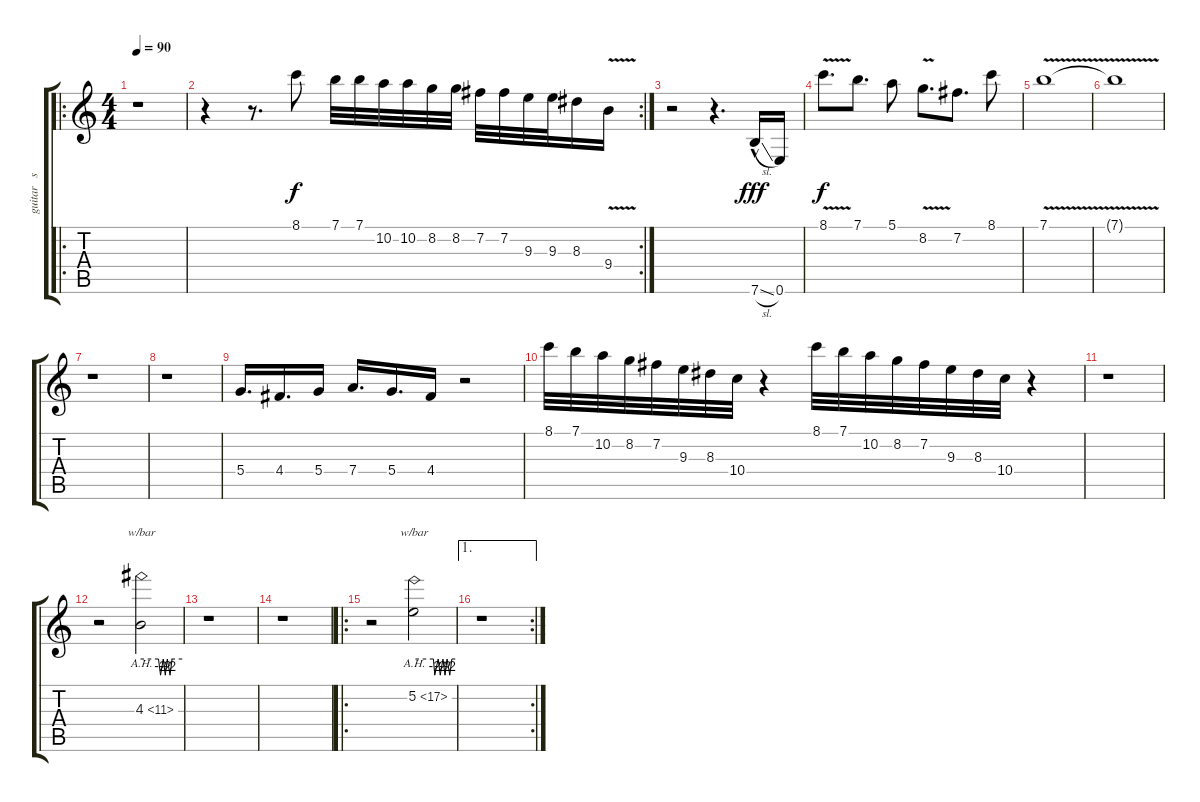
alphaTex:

\track ("guitar   solo    one" "guitar   s") {instrument overdrivenguitar}
\staff {score tabs}
\tuning (E4 B3 G3 D3 A2 E2) {hide}
\ro
\ts (4 4)
\tempo 90
\clef g2
\ks c
r.1{dy f} |
\rc 2
r.4 r.8{d} 8.1.8 7.1.32 7.1.32 10.2.32 10.2.32 8.2.32 8.2.32 7.2.32 7.2.32 9.3.32 9.3.32 8.3.16 9.4{v}.16 |
r.2 r.4{d} 7.6{sl hac}.16{dy fff} 0.6.16 |
8.1{v}.8{d dy f} 7.1.8{d} 5.1.8 8.2{v}.8{d} 7.2.8{d} 8.1.8 |
7.1{v}.1{volume 10} |
7.1{t}.1 |
r.1 |
r.1 |
5.4.16{d volume 13} 4.4.16{d} 5.4.16 7.4.16{d} 5.4.16{d} 4.4.16 r.2 |
8.1.32 7.1.32 10.2.32 8.2.32 7.2.32 9.3.32 8.3.32 10.4.32 r.4 8.1.32 7.1.32 10.2.32 8.2.32 7.2.32 9.3.32 8.3.32 10.4.32 r.4 |
r.1 |
r.2 4.3{ah 7}.2{tbe (custom default 0 0 25 0 28 -8 32 0 35 -8 38 0 42 -8 45 0 60 0)} |
r.1 |
r.1 |
\ro
r.2 5.2{ah 12}.2{tbe (custom default 0 0 28 0 30 -8 35 0 38 -8 42 0 45 -8 48 0 52 -8 55 0 60 0)} |
\ae 1
\rc 2
r.1
